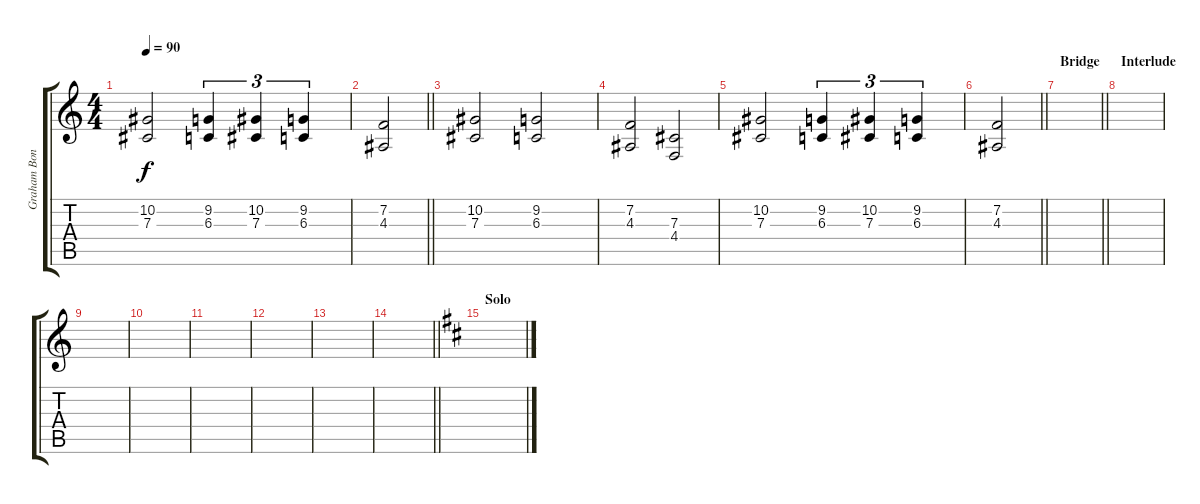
\track ("Graham Bonnet" "Graham Bon") {instrument lead2sawtooth}
\staff {score tabs}
\tuning (Eb4 Bb3 Gb3 Db3 Ab2 Eb2) {hide}
\ts (4 4)
\tempo 90
\clef g2
\ks c
(10.2 7.3).2{dy f} (9.2 6.3).4{tu (3 2)} (10.2 7.3).4{tu (3 2)} (9.2 6.3).4{tu (3 2)} |
\barLineRight lightlight
(7.2 4.3).2 |
(10.2 7.3).2 (9.2 6.3).2 |
(7.2 4.3).2 (7.3 4.4).2 |
(10.2 7.3).2 (9.2 6.3).4{tu (3 2)} (10.2 7.3).4{tu (3 2)} (9.2 6.3).4{tu (3 2)} |
\barLineRight lightlight
(7.2 4.3).2 |
\section ("" "Bridge")
\barLineRight lightlight
|
\section ("" "Interlude")
|
|
|
|
|
|
\barLineRight lightlight
|
\section ("" "Solo")
\ks d
